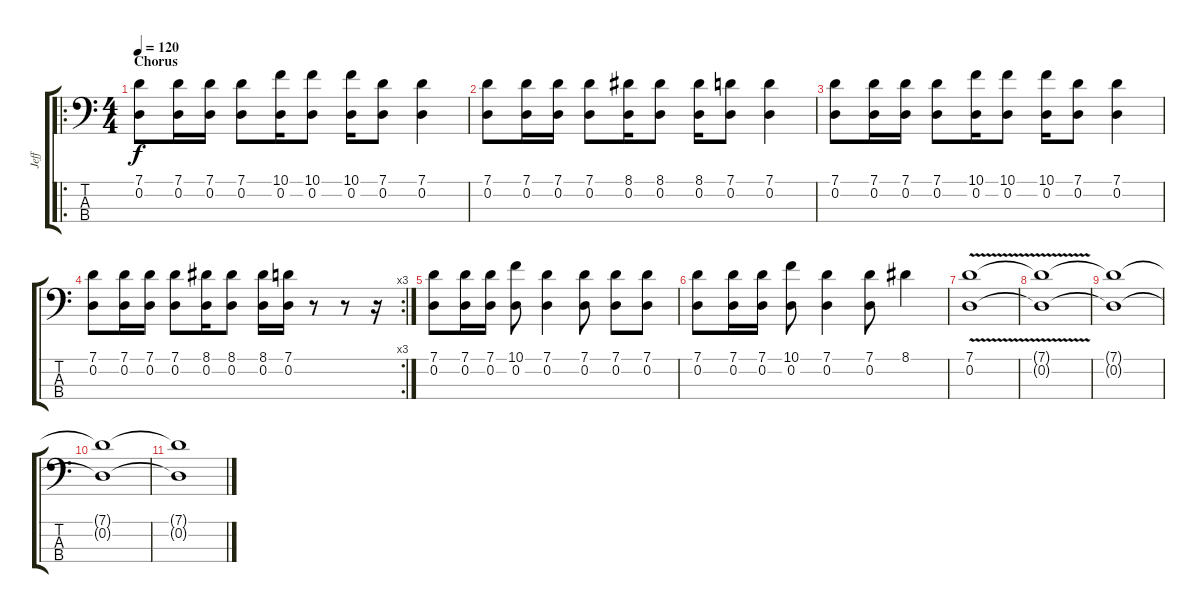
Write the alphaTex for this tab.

\track ("Jeff" "Jeff") {instrument fretlessbass}
\staff {score tabs}
\tuning (G2 D2 A1 E1) {hide}
\ro
\ts (4 4)
\section ("" "Chorus")
\tempo 120
\clef f4
\ks c
(7.1 0.2).8{dy f} (7.1 0.2).16 (7.1 0.2).16 (7.1 0.2).8 (10.1 0.2).16 (10.1 0.2).8 (10.1 0.2).16 (7.1 0.2).8 (7.1 0.2).4 |
(7.1 0.2).8 (7.1 0.2).16 (7.1 0.2).16 (7.1 0.2).8 (8.1 0.2).16 (8.1 0.2).8 (8.1 0.2).16 (7.1 0.2).8 (7.1 0.2).4 |
(7.1 0.2).8 (7.1 0.2).16 (7.1 0.2).16 (7.1 0.2).8 (10.1 0.2).16 (10.1 0.2).8 (10.1 0.2).16 (7.1 0.2).8 (7.1 0.2).4 |
\rc 3
(7.1 0.2).8 (7.1 0.2).16 (7.1 0.2).16 (7.1 0.2).8 (8.1 0.2).16 (8.1 0.2).8 (8.1 0.2).16 (7.1 0.2).16 r.8 r.8 r.16 |
(7.1 0.2).8 (7.1 0.2).16 (7.1 0.2).16 (10.1 0.2).8 (7.1 0.2).4 (7.1 0.2).8 (7.1 0.2).8 (7.1 0.2).8 |
(7.1 0.2).8 (7.1 0.2).16 (7.1 0.2).16 (10.1 0.2).8 (7.1 0.2).4 (7.1 0.2).8 8.1.4 |
(7.1{v} 0.2{v}).1 |
(7.1{t} 0.2{t}).1 |
(7.1{t} 0.2{t}).1 |
(7.1{t} 0.2{t}).1{volume 9} |
(7.1{t} 0.2{t}).1{volume 3}
